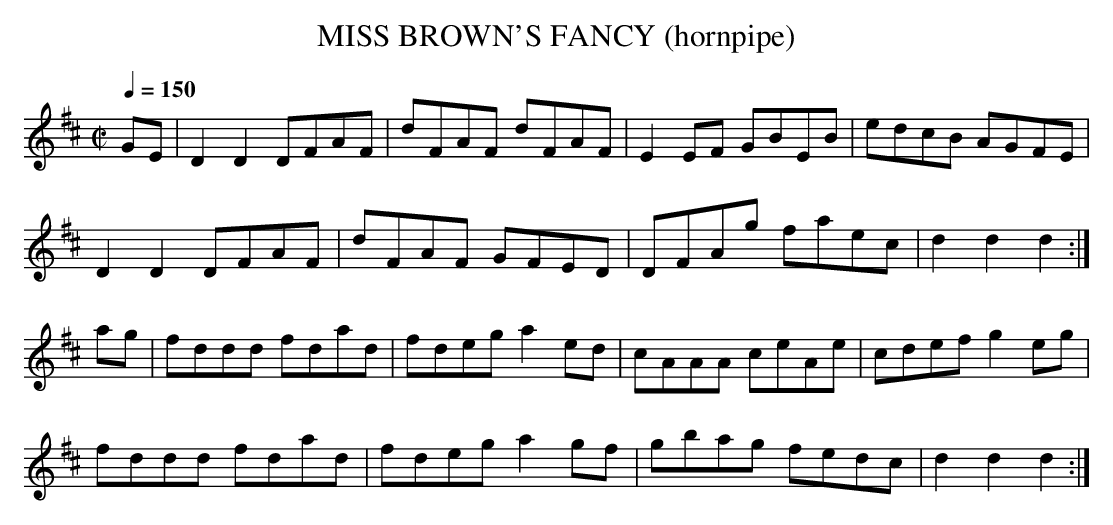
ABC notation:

X:1
T:MISS BROWN'S FANCY (hornpipe)
Q:1/4=150
L:1/8
M:C|
L:1/8
K:D
GE|D2D2 DFAF|dFAF dFAF|E2EF GBEB|edcB AGFE|
D2D2 DFAF|dFAF GFED|DFAg faec|d2d2d2:|
ag|fddd fdad|fdeg a2ed|cAAA ceAe|cdef g2eg|
fddd fdad|fdeg a2gf|gbag fedc|d2d2d2:|
